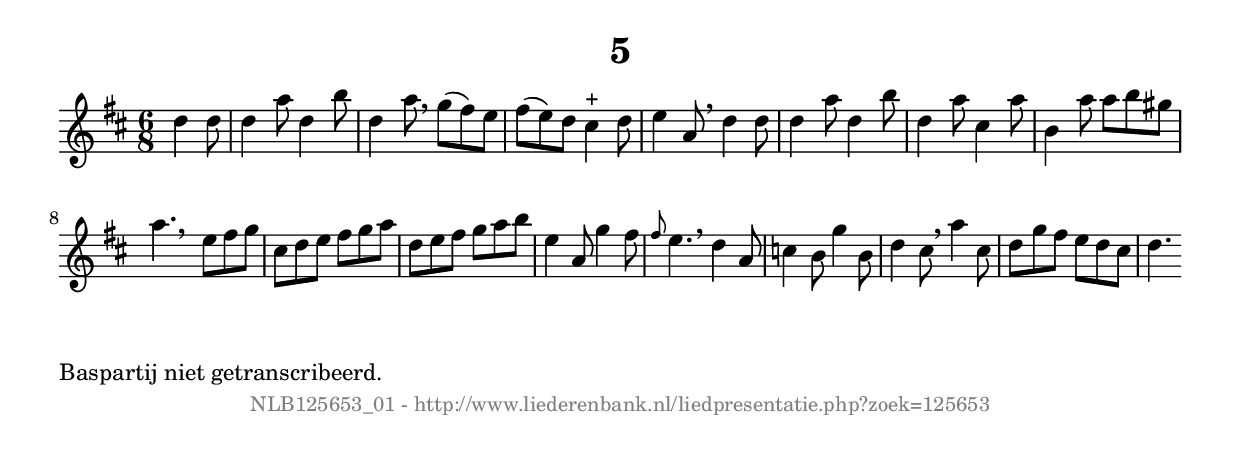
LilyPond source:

%
% produced by wce2krn 1.64 (7 June 2014)
%
\version"2.16"
#(append! paper-alist '(("long" . (cons (* 210 mm) (* 2000 mm)))))
#(set-default-paper-size "long")
sb = {\breathe}
mBreak = {\breathe }
bBreak = {\breathe }
x = {\once\override NoteHead #'style = #'cross }
gl=\glissando
itime={\override Staff.TimeSignature #'stencil = ##f }
ficta = {\once\set suggestAccidentals = ##t}
fine = {\once\override Score.RehearsalMark #'self-alignment-X = #1 \mark \markup {\italic{Fine}}}
dc = {\once\override Score.RehearsalMark #'self-alignment-X = #1 \mark \markup {\italic{D.C.}}}
dcf = {\once\override Score.RehearsalMark #'self-alignment-X = #1 \mark \markup {\italic{D.C. al Fine}}}
dcc = {\once\override Score.RehearsalMark #'self-alignment-X = #1 \mark \markup {\italic{D.C. al Coda}}}
ds = {\once\override Score.RehearsalMark #'self-alignment-X = #1 \mark \markup {\italic{D.S.}}}
dsf = {\once\override Score.RehearsalMark #'self-alignment-X = #1 \mark \markup {\italic{D.S. al Fine}}}
dsc = {\once\override Score.RehearsalMark #'self-alignment-X = #1 \mark \markup {\italic{D.S. al Coda}}}
pv = {\set Score.repeatCommands = #'((volta "1"))}
sv = {\set Score.repeatCommands = #'((volta "2"))}
tv = {\set Score.repeatCommands = #'((volta "3"))}
qv = {\set Score.repeatCommands = #'((volta "4"))}
xv = {\set Score.repeatCommands = #'((volta #f))}
\header{ tagline = ""
title = "5"
}
\score {{
\key d \major
\relative g'
{
\set melismaBusyProperties = #'()
\partial 32*12
\time 6/8
\tempo 4=120
\override Score.MetronomeMark #'transparent = ##t
\override Score.RehearsalMark #'break-visibility = #(vector #t #t #f)
d'4 d8 d4 a'8 d,4 b'8 d,4 a'8 \sb g( fis) e fis( e) d cis4^"+" d8 e4 a,8 \mBreak
d4 d8 d4 a'8 d,4 b'8 d,4 a'8 cis,4 a'8 b,4 a'8 a b gis a4. \bar ":|:" \bBreak
e8 fis g cis, d e fis g a d, e fis g a b e,4 a,8 g'4 fis8 \grace {fis} e4. \mBreak
d4 a8 c4 b8 g'4 b,8 d4 cis8 \sb a'4 cis,8 d g fis e d cis d4. \bar ":|:"
 }}
 \midi { }
 \layout {
            indent = 0.0\cm
}
}
\markup { \wordwrap-string #" 
Baspartij niet getranscribeerd.
"}
\markup { \vspace #0 } \markup { \with-color #grey \fill-line { \center-column { \smaller "NLB125653_01 - http://www.liederenbank.nl/liedpresentatie.php?zoek=125653" } } }
